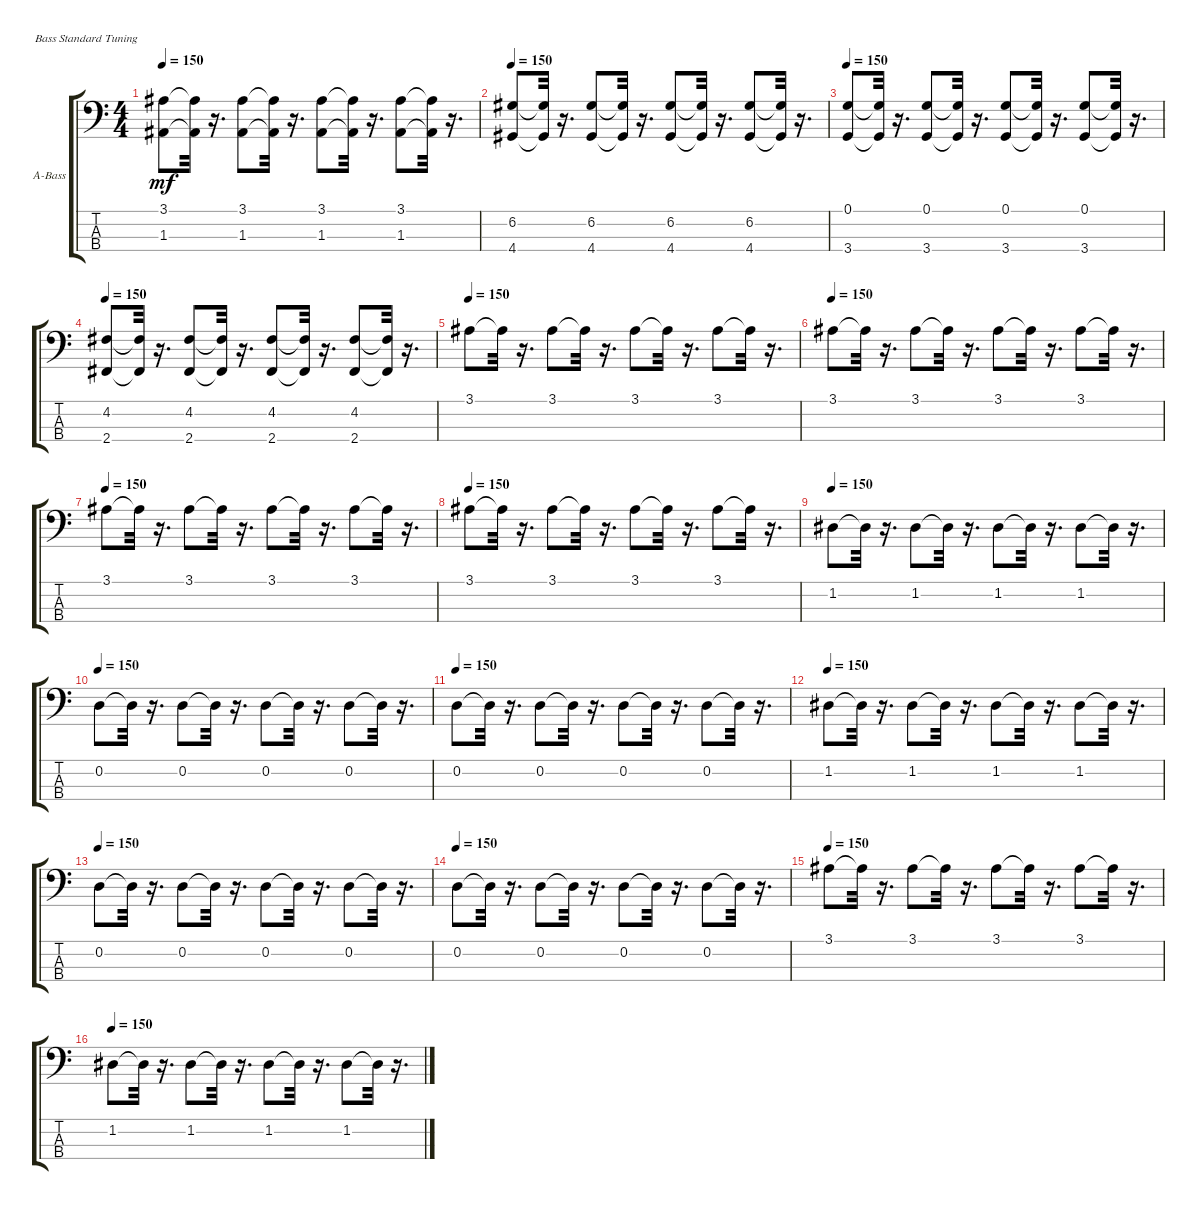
\bracketExtendMode groupsimilarinstruments
\firstSystemTrackNameOrientation horizontal
\otherSystemsTrackNameOrientation horizontal
\track ("Bass" "A-Bass") {instrument acousticbass}
\staff {score tabs}
\tuning (G2 D2 A1 E1)
\ts (4 4)
\tempo 150
\clef f4
\ks c
(1.3 3.1).8{dy mf} (1.3{t} 3.1{t}).32 r.16{d} (1.3 3.1).8 (1.3{t} 3.1{t}).32 r.16{d} (1.3 3.1).8 (1.3{t} 3.1{t}).32 r.16{d} (1.3 3.1).8 (1.3{t} 3.1{t}).32 r.16{d} |
\tempo 150
(4.4 6.2).8 (4.4{t} 6.2{t}).32 r.16{d} (4.4 6.2).8 (4.4{t} 6.2{t}).32 r.16{d} (4.4 6.2).8 (4.4{t} 6.2{t}).32 r.16{d} (4.4 6.2).8 (4.4{t} 6.2{t}).32 r.16{d} |
\tempo 150
(3.4 0.1).8 (3.4{t} 0.1{t}).32 r.16{d} (3.4 0.1).8 (3.4{t} 0.1{t}).32 r.16{d} (3.4 0.1).8 (3.4{t} 0.1{t}).32 r.16{d} (3.4 0.1).8 (3.4{t} 0.1{t}).32 r.16{d} |
\tempo 150
(2.4 4.2).8 (2.4{t} 4.2{t}).32 r.16{d} (2.4 4.2).8 (2.4{t} 4.2{t}).32 r.16{d} (2.4 4.2).8 (2.4{t} 4.2{t}).32 r.16{d} (2.4 4.2).8 (2.4{t} 4.2{t}).32 r.16{d} |
\tempo 150
3.1.8 3.1{t}.32 r.16{d} 3.1.8 3.1{t}.32 r.16{d} 3.1.8 3.1{t}.32 r.16{d} 3.1.8 3.1{t}.32 r.16{d} |
\tempo 150
3.1.8 3.1{t}.32 r.16{d} 3.1.8 3.1{t}.32 r.16{d} 3.1.8 3.1{t}.32 r.16{d} 3.1.8 3.1{t}.32 r.16{d} |
\tempo 150
3.1.8 3.1{t}.32 r.16{d} 3.1.8 3.1{t}.32 r.16{d} 3.1.8 3.1{t}.32 r.16{d} 3.1.8 3.1{t}.32 r.16{d} |
\tempo 150
3.1.8 3.1{t}.32 r.16{d} 3.1.8 3.1{t}.32 r.16{d} 3.1.8 3.1{t}.32 r.16{d} 3.1.8 3.1{t}.32 r.16{d} |
\tempo 150
1.2.8 1.2{t}.32 r.16{d} 1.2.8 1.2{t}.32 r.16{d} 1.2.8 1.2{t}.32 r.16{d} 1.2.8 1.2{t}.32 r.16{d} |
\tempo 150
0.2.8 0.2{t}.32 r.16{d} 0.2.8 0.2{t}.32 r.16{d} 0.2.8 0.2{t}.32 r.16{d} 0.2.8 0.2{t}.32 r.16{d} |
\tempo 150
0.2.8 0.2{t}.32 r.16{d} 0.2.8 0.2{t}.32 r.16{d} 0.2.8 0.2{t}.32 r.16{d} 0.2.8 0.2{t}.32 r.16{d} |
\tempo 150
1.2.8 1.2{t}.32 r.16{d} 1.2.8 1.2{t}.32 r.16{d} 1.2.8 1.2{t}.32 r.16{d} 1.2.8 1.2{t}.32 r.16{d} |
\tempo 150
0.2.8 0.2{t}.32 r.16{d} 0.2.8 0.2{t}.32 r.16{d} 0.2.8 0.2{t}.32 r.16{d} 0.2.8 0.2{t}.32 r.16{d} |
\tempo 150
0.2.8 0.2{t}.32 r.16{d} 0.2.8 0.2{t}.32 r.16{d} 0.2.8 0.2{t}.32 r.16{d} 0.2.8 0.2{t}.32 r.16{d} |
\tempo 150
3.1.8 3.1{t}.32 r.16{d} 3.1.8 3.1{t}.32 r.16{d} 3.1.8 3.1{t}.32 r.16{d} 3.1.8 3.1{t}.32 r.16{d} |
\tempo 150
1.2.8 1.2{t}.32 r.16{d} 1.2.8 1.2{t}.32 r.16{d} 1.2.8 1.2{t}.32 r.16{d} 1.2.8 1.2{t}.32 r.16{d}
